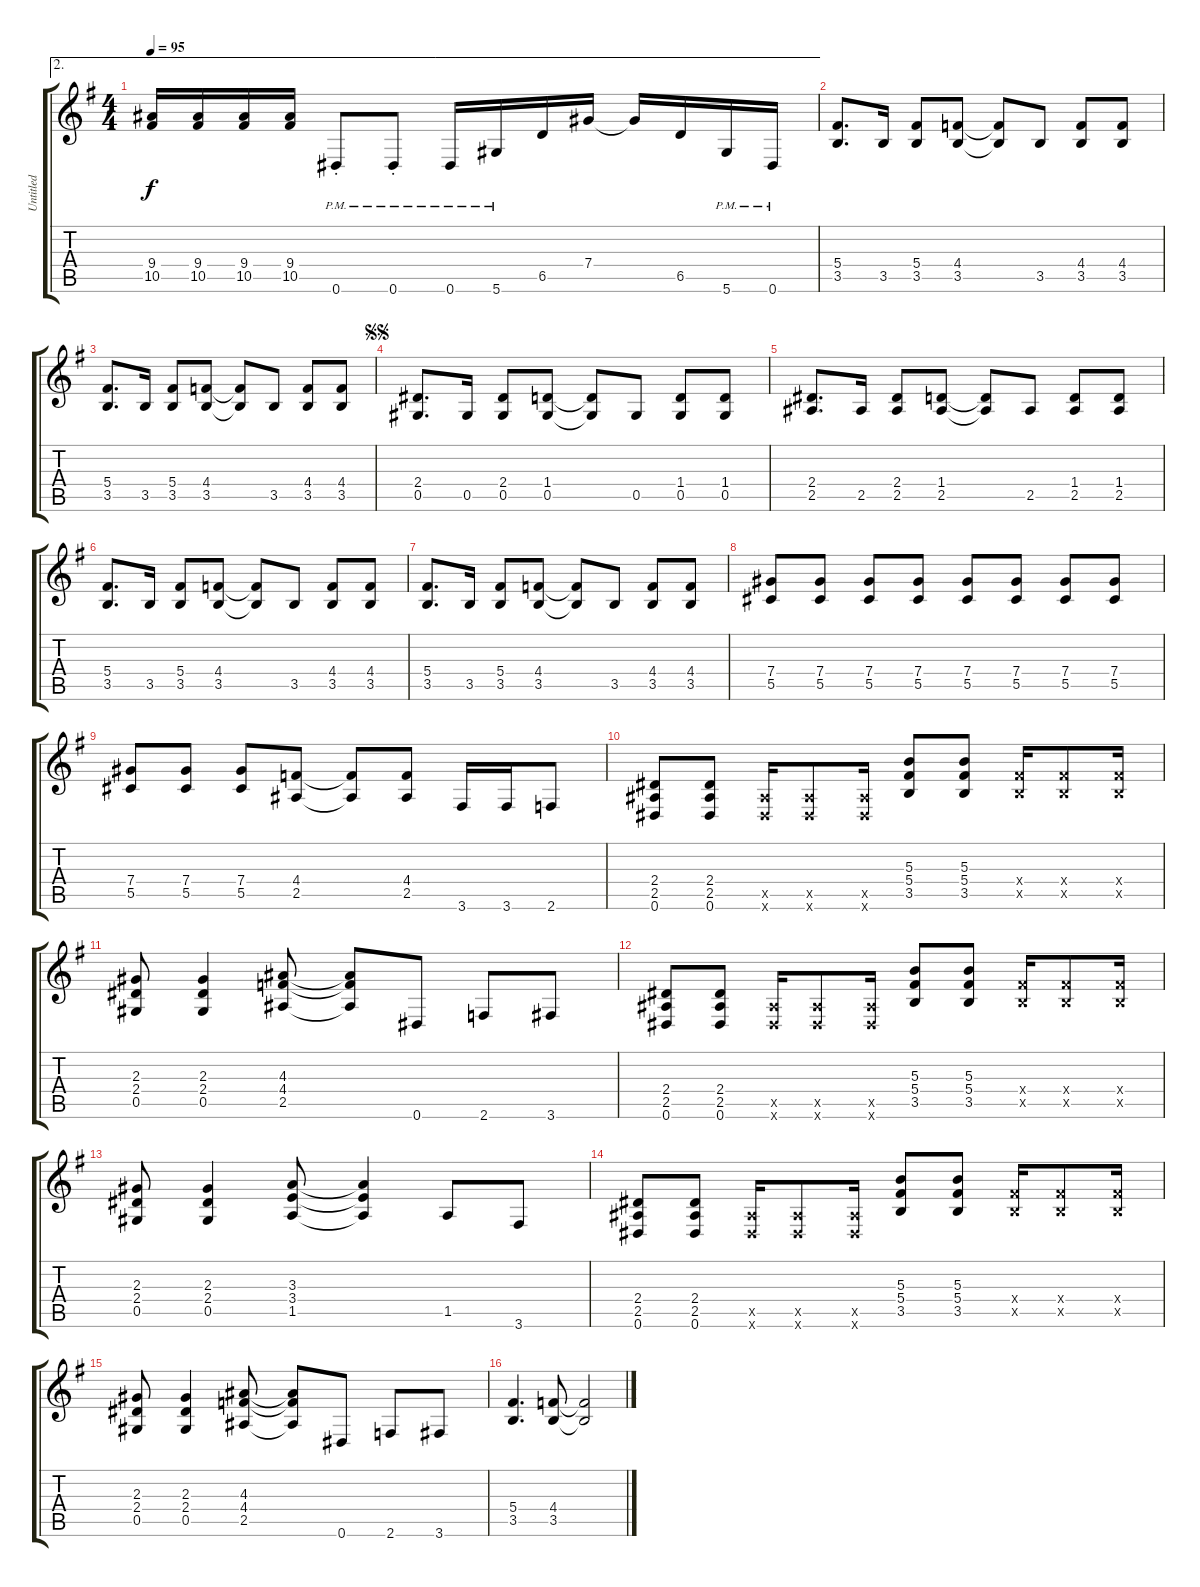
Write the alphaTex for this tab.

\track ("Untitled" "Untitled") {instrument distortionguitar}
\staff {score tabs}
\tuning (Eb4 Bb3 Gb3 Db3 Ab2 Eb2) {hide}
\ae 2
\ts (4 4)
\tempo 95
\clef g2
\ks g
(9.4 10.5).16{dy f} (9.4 10.5).16 (9.4 10.5).16 (9.4 10.5).16 0.6{pm st}.8 0.6{pm st}.8 0.6{pm}.16 5.6{pm}.16 6.5.16 7.4.16 7.4{t}.16 6.5.16 5.6{pm}.16 0.6{pm}.16 |
(5.4 3.5).8{d} 3.5.16 (5.4 3.5).8 (4.4 3.5).8 (4.4{t} 3.5{t}).8 3.5.8 (4.4 3.5).8 (4.4 3.5).8 |
(5.4 3.5).8{d} 3.5.16 (5.4 3.5).8 (4.4 3.5).8 (4.4{t} 3.5{t}).8 3.5.8 (4.4 3.5).8 (4.4 3.5).8 |
\jump segnosegno
(2.4 0.5).8{d} 0.5.16 (2.4 0.5).8 (1.4 0.5).8 (1.4{t} 0.5{t}).8 0.5.8 (1.4 0.5).8 (1.4 0.5).8 |
(2.4 2.5).8{d} 2.5.16 (2.4 2.5).8 (1.4 2.5).8 (1.4{t} 2.5{t}).8 2.5.8 (1.4 2.5).8 (1.4 2.5).8 |
(5.4 3.5).8{d} 3.5.16 (5.4 3.5).8 (4.4 3.5).8 (4.4{t} 3.5{t}).8 3.5.8 (4.4 3.5).8 (4.4 3.5).8 |
(5.4 3.5).8{d} 3.5.16 (5.4 3.5).8 (4.4 3.5).8 (4.4{t} 3.5{t}).8 3.5.8 (4.4 3.5).8 (4.4 3.5).8 |
(7.4 5.5).8 (7.4 5.5).8 (7.4 5.5).8 (7.4 5.5).8 (7.4 5.5).8 (7.4 5.5).8 (7.4 5.5).8 (7.4 5.5).8 |
(7.4 5.5).8 (7.4 5.5).8 (7.4 5.5).8 (4.4 2.5).8 (4.4{t} 2.5{t}).8 (4.4 2.5).8 3.6.16 3.6.16 2.6.8 |
(2.4 2.5 0.6).8 (2.4 2.5 0.6).8 (2.5{x} 0.6{x}).16 (2.5{x} 0.6{x}).8 (2.5{x} 0.6{x}).16 (5.3 5.4 3.5).8 (5.3 5.4 3.5).8 (5.4{x} 3.5{x}).16 (5.4{x} 3.5{x}).8 (5.4{x} 3.5{x}).16 |
(2.3 2.4 0.5).8 (2.3 2.4 0.5).4 (4.3 4.4 2.5).8 (4.3{t} 4.4{t} 2.5{t}).8 0.6.8 2.6.8 3.6.8 |
(2.4 2.5 0.6).8 (2.4 2.5 0.6).8 (2.5{x} 0.6{x}).16 (2.5{x} 0.6{x}).8 (2.5{x} 0.6{x}).16 (5.3 5.4 3.5).8 (5.3 5.4 3.5).8 (5.4{x} 3.5{x}).16 (5.4{x} 3.5{x}).8 (5.4{x} 3.5{x}).16 |
(2.3 2.4 0.5).8 (2.3 2.4 0.5).4 (3.3 3.4 1.5).8 (3.3{t} 3.4{t} 1.5{t}).4 1.5.8 3.6.8 |
(2.4 2.5 0.6).8 (2.4 2.5 0.6).8 (2.5{x} 0.6{x}).16 (2.5{x} 0.6{x}).8 (2.5{x} 0.6{x}).16 (5.3 5.4 3.5).8 (5.3 5.4 3.5).8 (5.4{x} 3.5{x}).16 (5.4{x} 3.5{x}).8 (5.4{x} 3.5{x}).16 |
(2.3 2.4 0.5).8 (2.3 2.4 0.5).4 (4.3 4.4 2.5).8 (4.3{t} 4.4{t} 2.5{t}).8 0.6.8 2.6.8 3.6.8 |
(5.4 3.5).4{d} (4.4 3.5).8 (4.4{t} 3.5{t}).2
